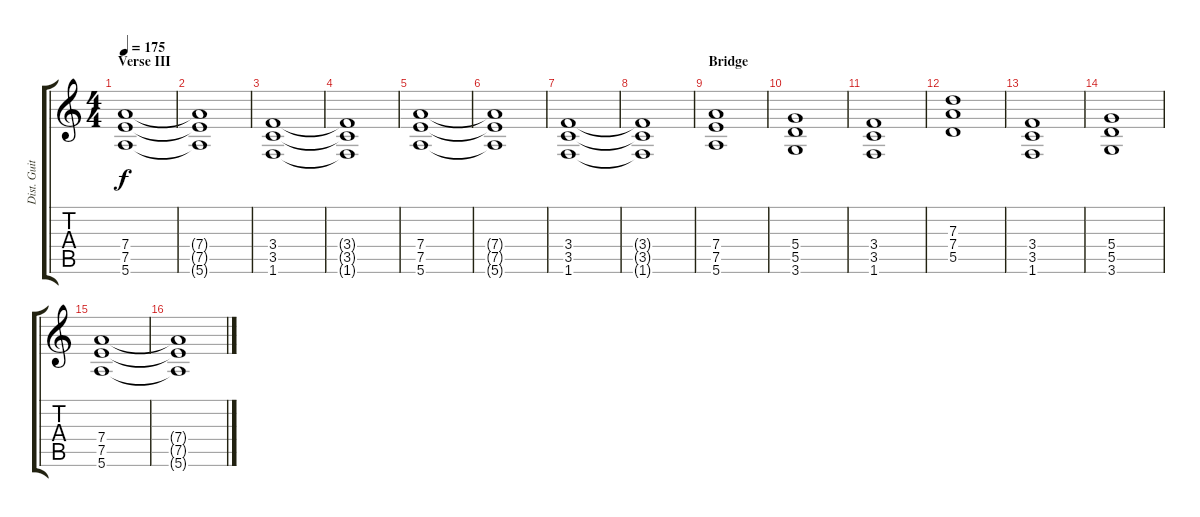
\track ("Dist. Guitar II" "Dist. Guit") {instrument distortionguitar}
\staff {score tabs}
\tuning (E4 B3 G3 D3 A2 E2) {hide}
\ts (4 4)
\section ("" "Verse III")
\tempo 175
\clef g2
\ks c
(7.4 7.5 5.6).1{dy f} |
(7.4{t} 7.5{t} 5.6{t}).1 |
(3.4 3.5 1.6).1 |
(3.4{t} 3.5{t} 1.6{t}).1 |
(7.4 7.5 5.6).1 |
(7.4{t} 7.5{t} 5.6{t}).1 |
(3.4 3.5 1.6).1 |
(3.4{t} 3.5{t} 1.6{t}).1 |
\section ("" "Bridge")
(7.4 7.5 5.6).1 |
(5.4 5.5 3.6).1 |
(3.4 3.5 1.6).1 |
(7.3 7.4 5.5).1 |
(3.4 3.5 1.6).1 |
(5.4 5.5 3.6).1 |
(7.4 7.5 5.6).1 |
(7.4{t} 7.5{t} 5.6{t}).1
